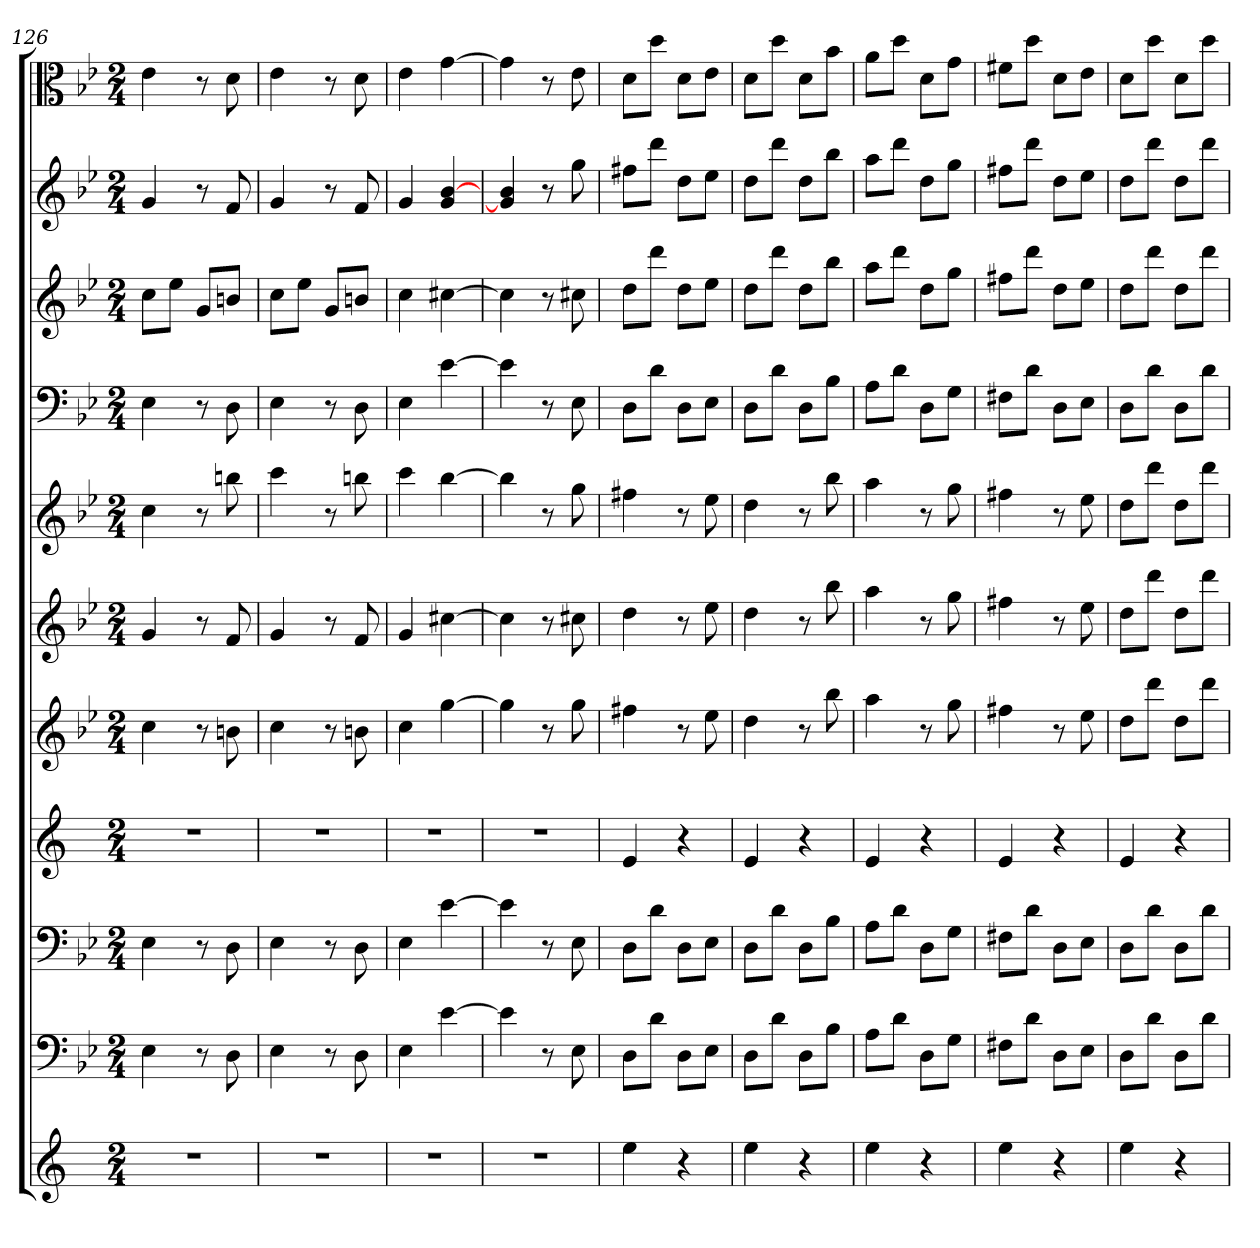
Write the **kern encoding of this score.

**kern	**kern	**kern	**kern	**kern	**kern	**kern	**kern	**kern	**kern	**kern
*part11	*part10	*part9	*part8	*part7	*part6	*part5	*part4	*part3	*part2	*part1
*staff11	*staff10	*staff9	*staff8	*staff7	*staff6	*staff5	*staff4	*staff3	*staff2	*staff1
*	*clefF4	*clefF4	*	*	*	*	*clefF4	*	*	*clefC3
*k[]	*k[b-e-]	*k[b-e-]	*k[]	*k[b-e-]	*k[b-e-]	*k[b-e-]	*k[b-e-]	*k[b-e-]	*k[b-e-]	*k[b-e-]
*M2/4	*M2/4	*M2/4	*M2/4	*M2/4	*M2/4	*M2/4	*M2/4	*M2/4	*M2/4	*M2/4
=126	=126	=126	=126	=126	=126	=126	=126	=126	=126	=126
2r	4E-	4E-	2r	4cc	4g	4cc	4E-	8ccL	4g	4e-
.	.	.	.	.	.	.	.	8ee-J	.	.
.	8r	8r	.	8r	8r	8r	8r	8gL	8r	8r
.	8D	8D	.	8bn	8f	8bbn	8D	8bnJ	8f	8d
=127	=127	=127	=127	=127	=127	=127	=127	=127	=127	=127
2r	4E-	4E-	2r	4cc	4g	4ccc	4E-	8ccL	4g	4e-
.	.	.	.	.	.	.	.	8ee-J	.	.
.	8r	8r	.	8r	8r	8r	8r	8gL	8r	8r
.	8D	8D	.	8bn	8f	8bbn	8D	8bnJ	8f	8d
=128	=128	=128	=128	=128	=128	=128	=128	=128	=128	=128
2r	4E-	4E-	2r	4cc	4g	4ccc	4E-	4cc	4g	4e-
.	[4e-	[4e-	.	[4gg	[4cc#X	[4bb-	[4e-	[4cc#X	4g [4b-	[4g
=129	=129	=129	=129	=129	=129	=129	=129	=129	=129	=129
2r	4e-]	4e-]	2r	4gg]	4cc#]	4bb-]	4e-]	4cc#]	4g] 4b-	4g]
.	8r	8r	.	8r	8r	8r	8r	8r	8r	8r
.	8E-	8E-	.	8gg	8cc#X	8gg	8E-	8cc#X	8gg	8e-
=130	=130	=130	=130	=130	=130	=130	=130	=130	=130	=130
4ee	8D\L	8D\L	4e	4ff#X	4dd	4ff#X	8D\L	8ddL	8ff#XL	8d\L
.	8d\J	8d\J	.	.	.	.	8d\J	8dddJ	8dddJ	8dd\J
4r	8D\L	8D\L	4r	8r	8r	8r	8D\L	8ddL	8ddL	8d\L
.	8E-\J	8E-\J	.	8ee-	8ee-	8ee-	8E-\J	8ee-J	8ee-J	8e-\J
=131	=131	=131	=131	=131	=131	=131	=131	=131	=131	=131
4ee	8D\L	8D\L	4e	4dd	4dd	4dd	8D\L	8ddL	8ddL	8d\L
.	8d\J	8d\J	.	.	.	.	8d\J	8dddJ	8dddJ	8dd\J
4r	8D\L	8D\L	4r	8r	8r	8r	8D\L	8ddL	8ddL	8d\L
.	8B-\J	8B-\J	.	8bb-	8bb-	8bb-	8B-\J	8bb-J	8bb-J	8b-\J
=132	=132	=132	=132	=132	=132	=132	=132	=132	=132	=132
4ee	8A\L	8A\L	4e	4aa	4aa	4aa	8A\L	8aaL	8aaL	8a\L
.	8d\J	8d\J	.	.	.	.	8d\J	8dddJ	8dddJ	8dd\J
4r	8D\L	8D\L	4r	8r	8r	8r	8D\L	8ddL	8ddL	8d\L
.	8G\J	8G\J	.	8gg	8gg	8gg	8G\J	8ggJ	8ggJ	8g\J
=133	=133	=133	=133	=133	=133	=133	=133	=133	=133	=133
4ee	8F#X\L	8F#X\L	4e	4ff#X	4ff#X	4ff#X	8F#X\L	8ff#XL	8ff#XL	8f#X\L
.	8d\J	8d\J	.	.	.	.	8d\J	8dddJ	8dddJ	8dd\J
4r	8D\L	8D\L	4r	8r	8r	8r	8D\L	8ddL	8ddL	8d\L
.	8E-\J	8E-\J	.	8ee-	8ee-	8ee-	8E-\J	8ee-J	8ee-J	8e-\J
=134	=134	=134	=134	=134	=134	=134	=134	=134	=134	=134
4ee	8D\L	8D\L	4e	8ddL	8ddL	8ddL	8D\L	8ddL	8ddL	8d\L
.	8d\J	8d\J	.	8dddJ	8dddJ	8dddJ	8d\J	8dddJ	8dddJ	8dd\J
4r	8D\L	8D\L	4r	8ddL	8ddL	8ddL	8D\L	8ddL	8ddL	8d\L
.	8d\J	8d\J	.	8dddJ	8dddJ	8dddJ	8d\J	8dddJ	8dddJ	8dd\J
=	=	=	=	=	=	=	=	=	=	=
*-	*-	*-	*-	*-	*-	*-	*-	*-	*-	*-
